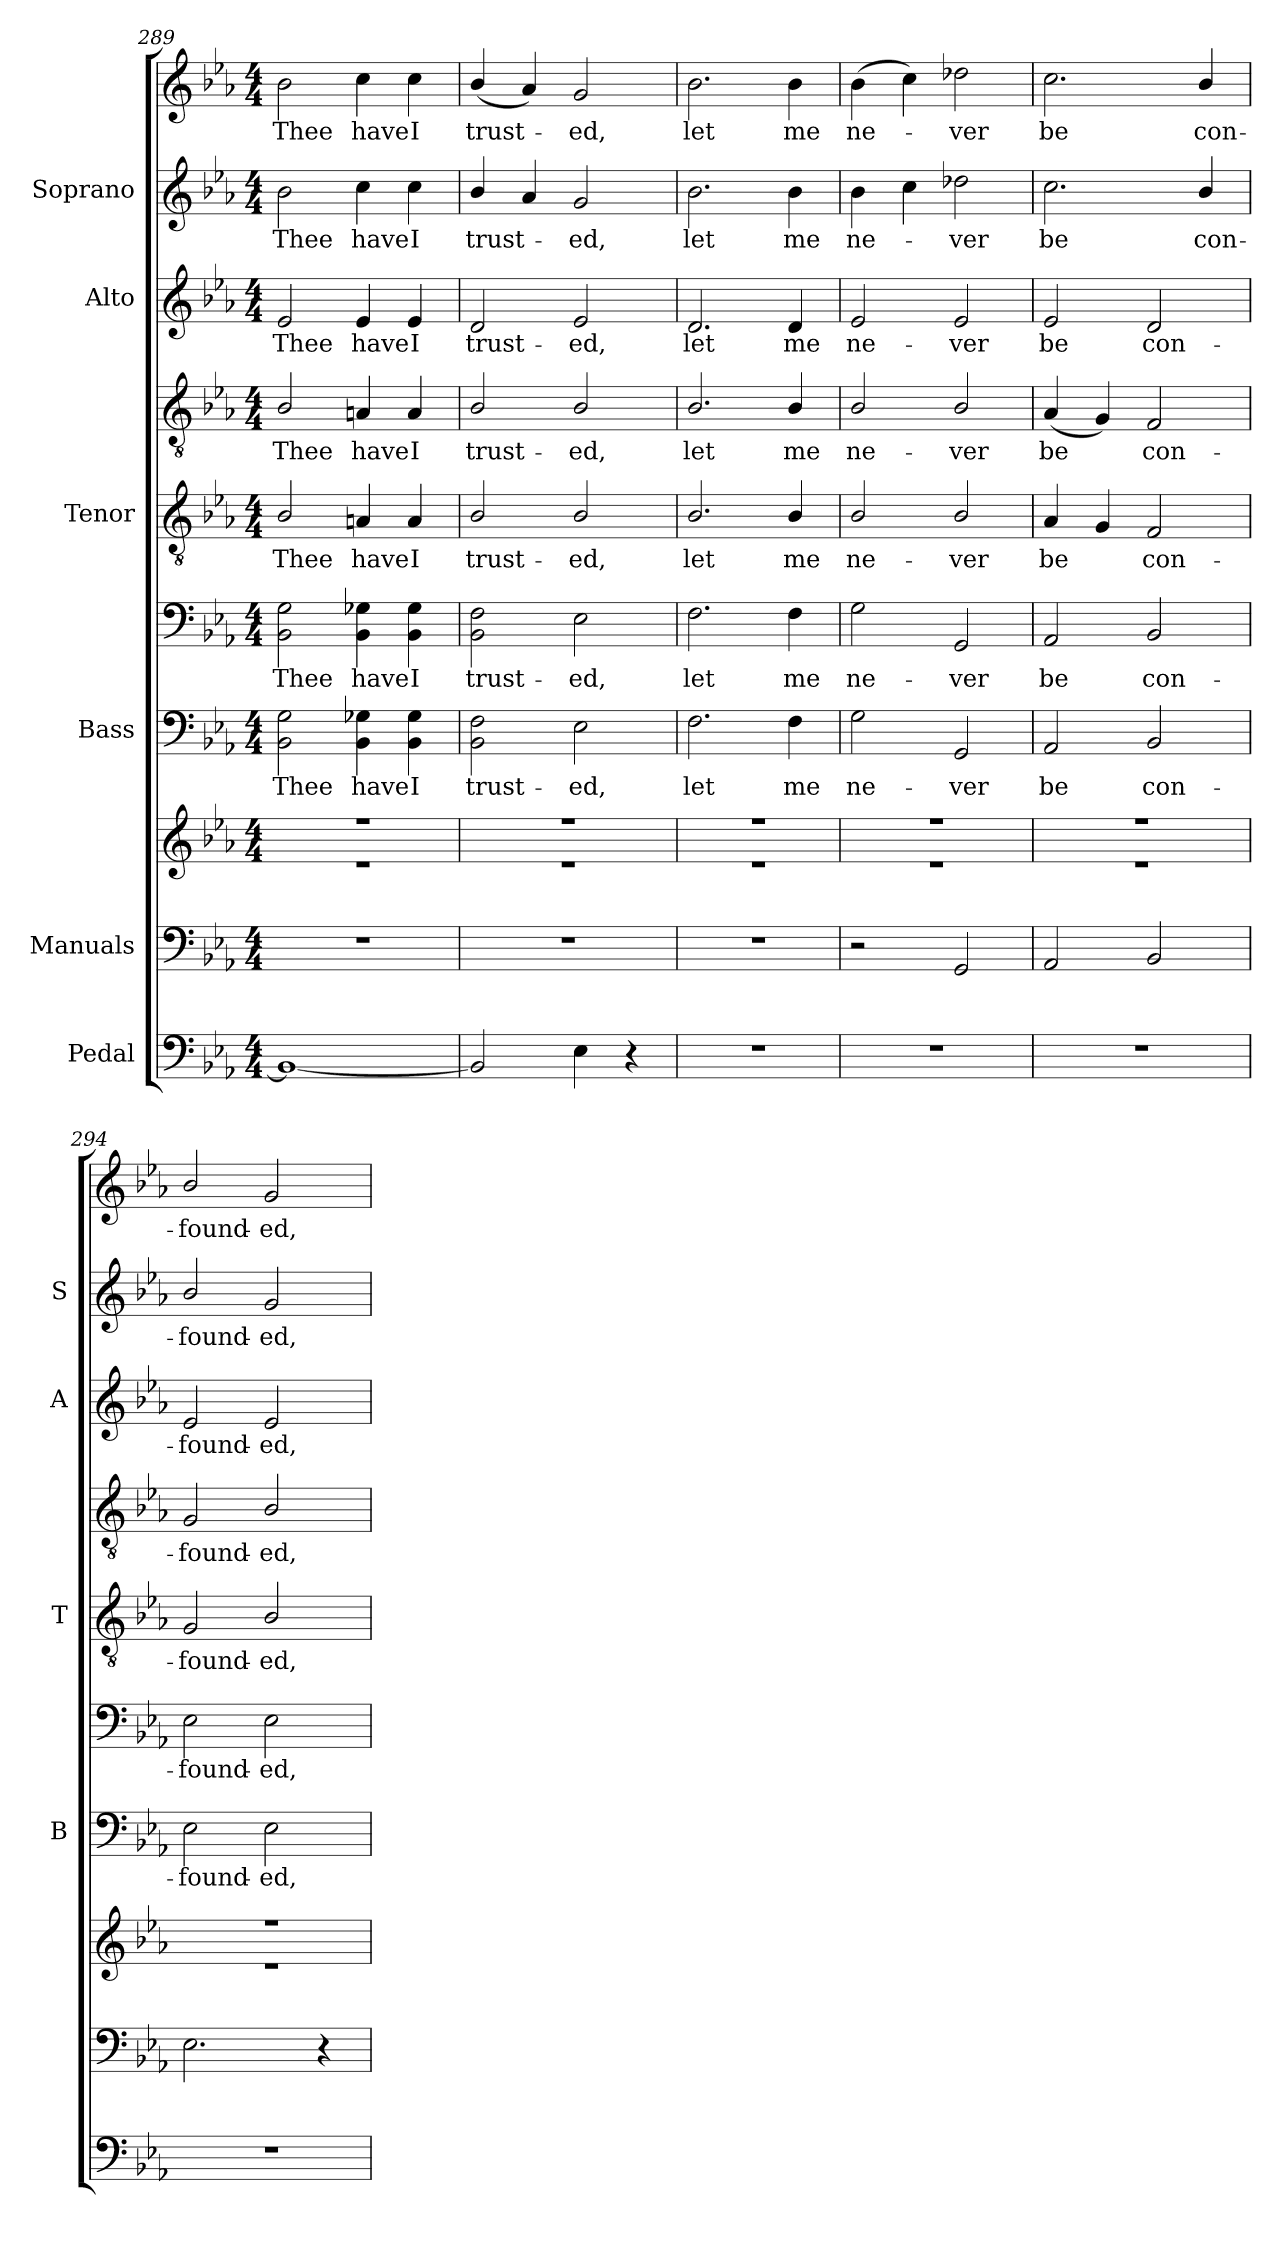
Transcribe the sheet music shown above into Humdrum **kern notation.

**kern	**kern	**kern	**kern	**text	**kern	**text	**kern	**text	**kern	**text	**kern	**text	**kern	**text	**kern	**text
*part6	*part5	*part5	*part4	*part4	*part4	*part4	*part3	*part3	*part3	*part3	*part2	*part2	*part1	*part1	*part1	*part1
*staff10	*staff9	*staff8	*staff7	*staff7	*staff6	*staff6	*staff5	*staff5	*staff4	*staff4	*staff3	*staff3	*staff2	*staff2	*staff1	*staff1
*I"Pedal	*I"Manuals	*	*I"Bass	*	*	*	*I"Tenor	*	*	*	*I"Alto	*	*I"Soprano	*	*	*
*	*	*	*I'B	*	*	*	*I'T	*	*	*	*I'A	*	*I'S	*	*	*
*clefF4	*clefF4	*clefG2	*clefF4	*	*clefF4	*	*clefGv2	*	*clefGv2	*	*clefG2	*	*clefG2	*	*clefG2	*
*k[b-e-a-]	*k[b-e-a-]	*k[b-e-a-]	*k[b-e-a-]	*	*k[b-e-a-]	*	*k[b-e-a-]	*	*k[b-e-a-]	*	*k[b-e-a-]	*	*k[b-e-a-]	*	*k[b-e-a-]	*
*E-:	*E-:	*E-:	*E-:	*	*E-:	*	*E-:	*	*E-:	*	*E-:	*	*E-:	*	*E-:	*
*M4/4	*M4/4	*M4/4	*M4/4	*	*M4/4	*	*M4/4	*	*M4/4	*	*M4/4	*	*M4/4	*	*M4/4	*
=289	=289	=289	=289	=289	=289	=289	=289	=289	=289	=289	=289	=289	=289	=289	=289	=289
*	*	*^	*	*	*	*	*	*	*	*	*	*	*	*	*	*
!	!	!	!	!	!LO:LY:b	!	!LO:LY:b	!	!LO:LY:b	!	!LO:LY:b	!	!LO:LY:b	!	!LO:LY:b	!	!LO:LY:b
1BB-_	1r	1r	1r	2BB- 2G	Thee	2BB- 2G	Thee	2B-/	Thee	2B-/	Thee	2e-	Thee	2b-	Thee	2b-	Thee
!	!	!	!	!	!LO:LY:b	!	!LO:LY:b	!	!LO:LY:b	!	!LO:LY:b	!	!LO:LY:b	!	!LO:LY:b	!	!LO:LY:b
.	.	.	.	4BB- 4G-X	have	4BB- 4G-X	have	4An	have	4An	have	4e-	have	4cc	have	4cc	have
!	!	!	!	!	!LO:LY:b	!	!LO:LY:b	!	!LO:LY:b	!	!LO:LY:b	!	!LO:LY:b	!	!LO:LY:b	!	!LO:LY:b
.	.	.	.	4BB- 4G-	I	4BB- 4G-	I	4A	I	4A	I	4e-	I	4cc	I	4cc	I
=290	=290	=290	=290	=290	=290	=290	=290	=290	=290	=290	=290	=290	=290	=290	=290	=290	=290
!	!	!	!	!	!LO:LY:b	!	!LO:LY:b	!	!LO:LY:b	!	!LO:LY:b	!	!LO:LY:b	!	!LO:LY:b	!	!LO:LY:b
2BB-]	1r	1r	1r	2BB- 2F	trust-	2BB- 2F	trust-	2B-/	trust-	2B-/	trust-	2d	trust-	4b-/	trust-	(<4b-/	trust-
.	.	.	.	.	.	.	.	.	.	.	.	.	.	4a-	.	4a-)	.
!	!	!	!	!	!LO:LY:b	!	!LO:LY:b	!	!LO:LY:b	!	!LO:LY:b	!	!LO:LY:b	!	!LO:LY:b	!	!LO:LY:b
4E-	.	.	.	2E-	-ed,	2E-	-ed,	2B-/	-ed,	2B-/	-ed,	2e-	-ed,	2g	ed,	2g	ed,
4r	.	.	.	.	.	.	.	.	.	.	.	.	.	.	.	.	.
=291	=291	=291	=291	=291	=291	=291	=291	=291	=291	=291	=291	=291	=291	=291	=291	=291	=291
!	!	!	!	!	!LO:LY:b	!	!LO:LY:b	!	!LO:LY:b	!	!LO:LY:b	!	!LO:LY:b	!	!LO:LY:b	!	!LO:LY:b
1r	1r	1r	1r	2.F	let	2.F	let	2.B-/	let	2.B-/	let	2.d	let	2.b-	let	2.b-	let
!	!	!	!	!	!LO:LY:b	!	!LO:LY:b	!	!LO:LY:b	!	!LO:LY:b	!	!LO:LY:b	!	!LO:LY:b	!	!LO:LY:b
.	.	.	.	4F	me	4F	me	4B-/	me	4B-/	me	4d	me	4b-	me	4b-	me
=292	=292	=292	=292	=292	=292	=292	=292	=292	=292	=292	=292	=292	=292	=292	=292	=292	=292
!	!	!	!	!	!LO:LY:b	!	!LO:LY:b	!	!LO:LY:b	!	!LO:LY:b	!	!LO:LY:b	!	!LO:LY:b	!	!LO:LY:b
1r	2r	1r	1r	2G	ne-	2G	ne-	2B-/	ne-	2B-/	ne-	2e-	ne-	4b-	ne-	(>4b-	ne-
.	.	.	.	.	.	.	.	.	.	.	.	.	.	4cc	.	4cc)	.
!	!	!	!	!	!LO:LY:b	!	!LO:LY:b	!	!LO:LY:b	!	!LO:LY:b	!	!LO:LY:b	!	!LO:LY:b	!	!LO:LY:b
.	2GG	.	.	2GG	-ver	2GG	-ver	2B-/	-ver	2B-/	-ver	2e-	-ver	2dd-X	ver	2dd-X	ver
=293	=293	=293	=293	=293	=293	=293	=293	=293	=293	=293	=293	=293	=293	=293	=293	=293	=293
!	!	!	!	!	!LO:LY:b	!	!LO:LY:b	!	!LO:LY:b	!	!LO:LY:b	!	!LO:LY:b	!	!LO:LY:b	!	!LO:LY:b
1r	2AA-	1r	1r	2AA-	be	2AA-	be	4A-	be	(<4A-	be	2e-	be	2.cc	be	2.cc	be
.	.	.	.	.	.	.	.	4G	.	4G)	.	.	.	.	.	.	.
!	!	!	!	!	!LO:LY:b	!	!LO:LY:b	!	!LO:LY:b	!	!LO:LY:b	!	!LO:LY:b	!	!	!	!
.	2BB-	.	.	2BB-	con-	2BB-	con-	2F	con-	2F	con-	2d	con-	.	.	.	.
!	!	!	!	!	!	!	!	!	!	!	!	!	!	!	!LO:LY:b	!	!LO:LY:b
.	.	.	.	.	.	.	.	.	.	.	.	.	.	4b-/	con-	4b-/	con-
=294	=294	=294	=294	=294	=294	=294	=294	=294	=294	=294	=294	=294	=294	=294	=294	=294	=294
!	!	!	!	!	!LO:LY:b	!	!LO:LY:b	!	!LO:LY:b	!	!LO:LY:b	!	!LO:LY:b	!	!LO:LY:b	!	!LO:LY:b
1r	2.E-	1r	1r	2E-	-found-	2E-	-found-	2G	-found-	2G	-found-	2e-	-found-	2b-/	-found-	2b-/	-found-
!	!	!	!	!	!LO:LY:b	!	!LO:LY:b	!	!LO:LY:b	!	!LO:LY:b	!	!LO:LY:b	!	!LO:LY:b	!	!LO:LY:b
.	.	.	.	2E-	-ed,	2E-	-ed,	2B-/	-ed,	2B-/	-ed,	2e-	-ed,	2g	-ed,	2g	-ed,
.	4r	.	.	.	.	.	.	.	.	.	.	.	.	.	.	.	.
*	*	*v	*v	*	*	*	*	*	*	*	*	*	*	*	*	*	*
=	=	=	=	=	=	=	=	=	=	=	=	=	=	=	=	=
*-	*-	*-	*-	*-	*-	*-	*-	*-	*-	*-	*-	*-	*-	*-	*-	*-
